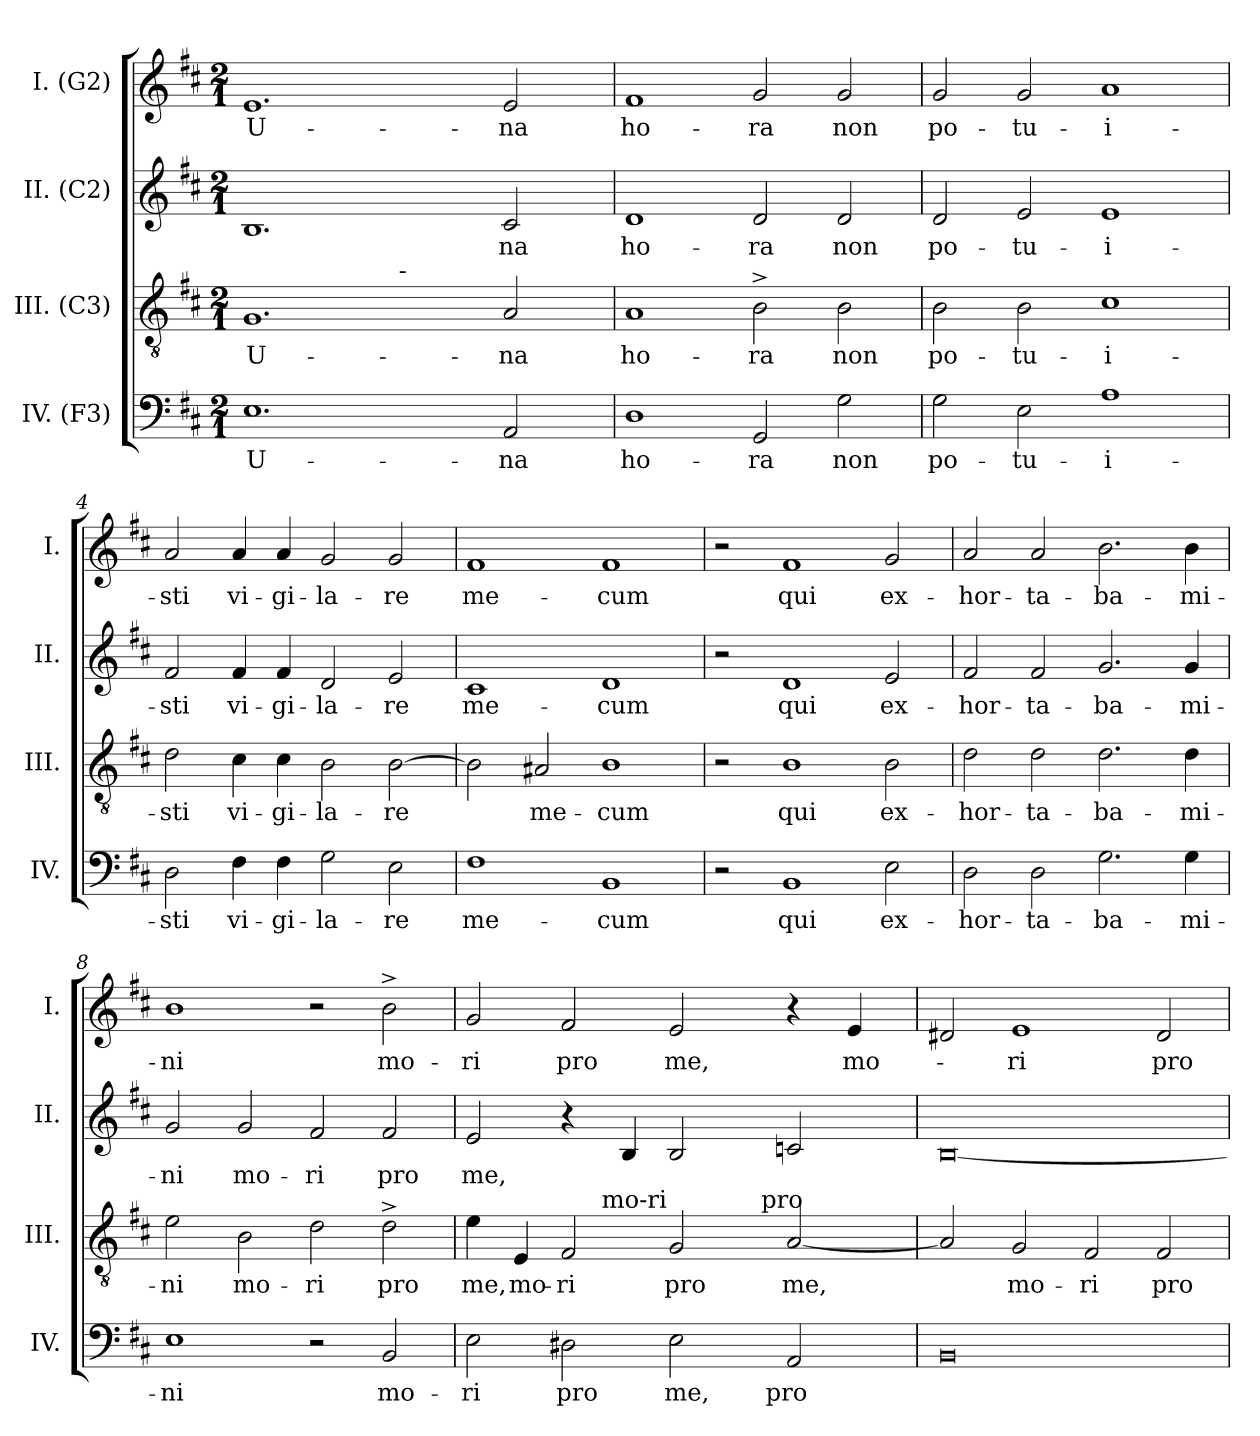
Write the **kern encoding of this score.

**kern	**text	**kern	**text	**kern	**text	**kern	**text
*part4	*part4	*part3	*part3	*part2	*part2	*part1	*part1
*staff4	*staff4	*staff3	*staff3	*staff2	*staff2	*staff1	*staff1
*I"IV. (F3)	*	*I"III. (C3)	*	*I"II. (C2)	*	*I"I. (G2)	*
*I'IV.	*	*I'III.	*	*I'II.	*	*I'I.	*
*clefF4	*	*clefGv2	*	*clefG2	*	*clefG2	*
*k[f#c#]	*	*k[f#c#]	*	*k[f#c#]	*	*k[f#c#]	*
*D:	*	*D:	*	*D:	*	*D:	*
*M2/1	*	*M2/1	*	*M2/1	*	*M2/1	*
=1	=1	=1	=1	=1	=1	=1	=1
!	!	!LO:TX:a:t=U	!	!	!	!	!
!	!LO:LY:b	!	!LO:LY:b	!	!	!	!LO:LY:b
*	*	*^	*	*	*	*	*
1.E	U-	1.G	2ryy	U-	1.B	.	1.e	U-
.	.	.	4ryy	.	.	.	.	.
.	.	.	32ryy	.	.	.	.	.
!	!	!	!LO:TX:a:t=-	!	!	!	!	!
.	.	.	1ryy	.	.	.	.	.
!	!LO:LY:b	!	!	!LO:LY:b	!	!LO:LY:b	!	!LO:LY:b
2AA/	-na	2A/	.	-na	2c#/	na	2e/	-na
.	.	.	8..ryy	.	.	.	.	.
=2	=2	=2	=2	=2	=2	=2	=2	=2
!	!LO:LY:b	!	!	!LO:LY:b	!	!LO:LY:b	!	!LO:LY:b
*	*	*v	*v	*	*	*	*	*
1D	ho-	1A	ho-	1d	ho-	1f#	ho-
!	!LO:LY:b	!	!LO:LY:b	!	!LO:LY:b	!	!LO:LY:b
2GG/	-ra	2B^>\	-ra	2d/	-ra	2g/	-ra
!	!LO:LY:b	!	!LO:LY:b	!	!LO:LY:b	!	!LO:LY:b
2G\	non	2B\	non	2d/	non	2g/	non
=3	=3	=3	=3	=3	=3	=3	=3
!	!LO:LY:b	!	!LO:LY:b	!	!LO:LY:b	!	!LO:LY:b
2G\	po-	2B\	po-	2d/	po-	2g/	po-
!	!LO:LY:b	!	!LO:LY:b	!	!LO:LY:b	!	!LO:LY:b
2E\	-tu-	2B\	-tu-	2e/	-tu-	2g/	-tu-
!	!LO:LY:b:rj	!	!LO:LY:b:rj	!	!LO:LY:b:rj	!	!LO:LY:b:rj
1A	-i-	1c#	-i-	1e	-i-	1a	-i-
=4	=4	=4	=4	=4	=4	=4	=4
!	!LO:LY:b	!	!LO:LY:b	!	!LO:LY:b	!	!LO:LY:b
2D\	-sti	2d\	-sti	2f#/	-sti	2a/	-sti
!	!LO:LY:b	!	!LO:LY:b	!	!LO:LY:b	!	!LO:LY:b
4F#\	vi-	4c#\	vi-	4f#/	vi-	4a/	vi-
!	!LO:LY:b	!	!LO:LY:b	!	!LO:LY:b	!	!LO:LY:b
4F#\	-gi-	4c#\	-gi-	4f#/	-gi-	4a/	-gi-
!	!LO:LY:b	!	!LO:LY:b	!	!LO:LY:b	!	!LO:LY:b
2G\	-la-	2B\	-la-	2d/	-la-	2g/	-la-
!	!LO:LY:b	!	!LO:LY:b	!	!LO:LY:b	!	!LO:LY:b
2E\	-re	[>2B\	-re	2e/	-re	2g/	-re
=5	=5	=5	=5	=5	=5	=5	=5
!	!LO:LY:b	!	!	!	!LO:LY:b	!	!LO:LY:b
1F#	me-	2B\]	.	1c#	me-	1f#	me-
!	!	!	!LO:LY:b	!	!	!	!
.	.	2A#X/	me-	.	.	.	.
!	!LO:LY:b	!	!LO:LY:b	!	!LO:LY:b	!	!LO:LY:b
1BB	-cum	1B	-cum	1d	-cum	1f#	-cum
!!LO:LB:g=z
=6	=6	=6	=6	=6	=6	=6	=6
2r	.	2r	.	2r	.	2r	.
!	!LO:LY:b	!	!LO:LY:b	!	!LO:LY:b	!	!LO:LY:b
1BB	qui	1B	qui	1d	qui	1f#	qui
!	!LO:LY:b	!	!LO:LY:b	!	!LO:LY:b	!	!LO:LY:b
2E\	ex-	2B\	ex-	2e/	ex-	2g/	ex-
=7	=7	=7	=7	=7	=7	=7	=7
!	!LO:LY:b	!	!LO:LY:b	!	!LO:LY:b	!	!LO:LY:b
2D\	-hor-	2d\	-hor-	2f#/	-hor-	2a/	-hor-
!	!LO:LY:b	!	!LO:LY:b	!	!LO:LY:b	!	!LO:LY:b
2D\	-ta-	2d\	-ta-	2f#/	-ta-	2a/	-ta-
!	!LO:LY:b	!	!LO:LY:b	!	!LO:LY:b	!	!LO:LY:b
2.G\	-ba-	2.d\	-ba-	2.g/	-ba-	2.b\	-ba-
!	!LO:LY:b	!	!LO:LY:b	!	!LO:LY:b	!	!LO:LY:b
4G\	-mi-	4d\	-mi-	4g/	-mi-	4b\	-mi-
=8	=8	=8	=8	=8	=8	=8	=8
!	!LO:LY:b	!	!LO:LY:b	!	!LO:LY:b	!	!LO:LY:b
1E	-ni	2e\	-ni	2g/	-ni	1b	-ni
!	!	!	!LO:LY:b	!	!LO:LY:b	!	!
.	.	2B\	mo-	2g/	mo-	.	.
!	!	!	!LO:LY:b	!	!LO:LY:b	!	!
2r	.	2d\	-ri	2f#/	-ri	2r	.
!	!LO:LY:b	!	!LO:LY:b	!	!LO:LY:b	!	!LO:LY:b
2BB/	mo-	2d^>\	pro	2f#/	pro	2b^>\	mo-
=9	=9	=9	=9	=9	=9	=9	=9
!	!LO:LY:b	!	!LO:LY:b	!	!LO:LY:b	!	!LO:LY:b
*	*	*^	*	*	*	*	*
*	*	*	*^	*	*	*	*	*
2E\	-ri	4e\	2ryy	1ryy	me,	2e/	me,	2g/	-ri
!	!	!	!	!	!LO:LY:b	!	!	!	!
.	.	4E/	.	.	mo-	.	.	.	.
!	!LO:LY:b	!	!	!	!LO:LY:b:rj	!	!	!	!LO:LY:b
2D#X\	pro	2F#/	8.ryy	.	-ri	4r	.	2f#/	pro
!	!	!	!LO:TX:a:t=mo-ri	!	!	!	!	!	!
.	.	.	1ryy	.	.	.	.	.	.
.	.	.	.	.	.	4B/	.	.	.
!	!LO:LY:b	!	!	!	!LO:LY:b	!	!	!	!LO:LY:b
2E\	me,	2G/	.	4ryy	pro	2B/	.	2e/	me,
.	.	.	.	8ryy	.	.	.	.	.
.	.	.	.	32ryy	.	.	.	.	.
!	!	!	!	!LO:TX:a:t=pro	!	!	!	!	!
.	.	.	.	2ryy	.	.	.	.	.
!	!LO:LY:b	!	!	!	!LO:LY:b	!	!	!	!
2AA/	pro	[<2A/	.	.	me,	2cn/	.	4r	.
.	.	.	4ryy	.	.	.	.	.	.
!	!	!	!	!	!	!	!	!	!LO:LY:b
.	.	.	.	.	.	.	.	4e/	mo-
.	.	.	.	16.ryy	.	.	.	.	.
.	.	.	16ryy	.	.	.	.	.	.
=10	=10	=10	=10	=10	=10	=10	=10	=10	=10
!	!	!LO:TX:a:t=me?	!	!	!	!	!	!	!
*	*	*v	*v	*v	*	*	*	*	*
0BB	.	2A/]	.	[<0B	.	2d#X/	.
!	!	!	!LO:LY:b	!	!	!	!LO:LY:b
.	.	2G/	mo-	.	.	1e	-ri
!	!	!	!LO:LY:b	!	!	!	!
.	.	2F#/	-ri	.	.	.	.
!	!	!	!LO:LY:b	!	!	!	!LO:LY:b
.	.	2F#/	pro	.	.	2d#/	pro
=	=	=	=	=	=	=	=
*-	*-	*-	*-	*-	*-	*-	*-
